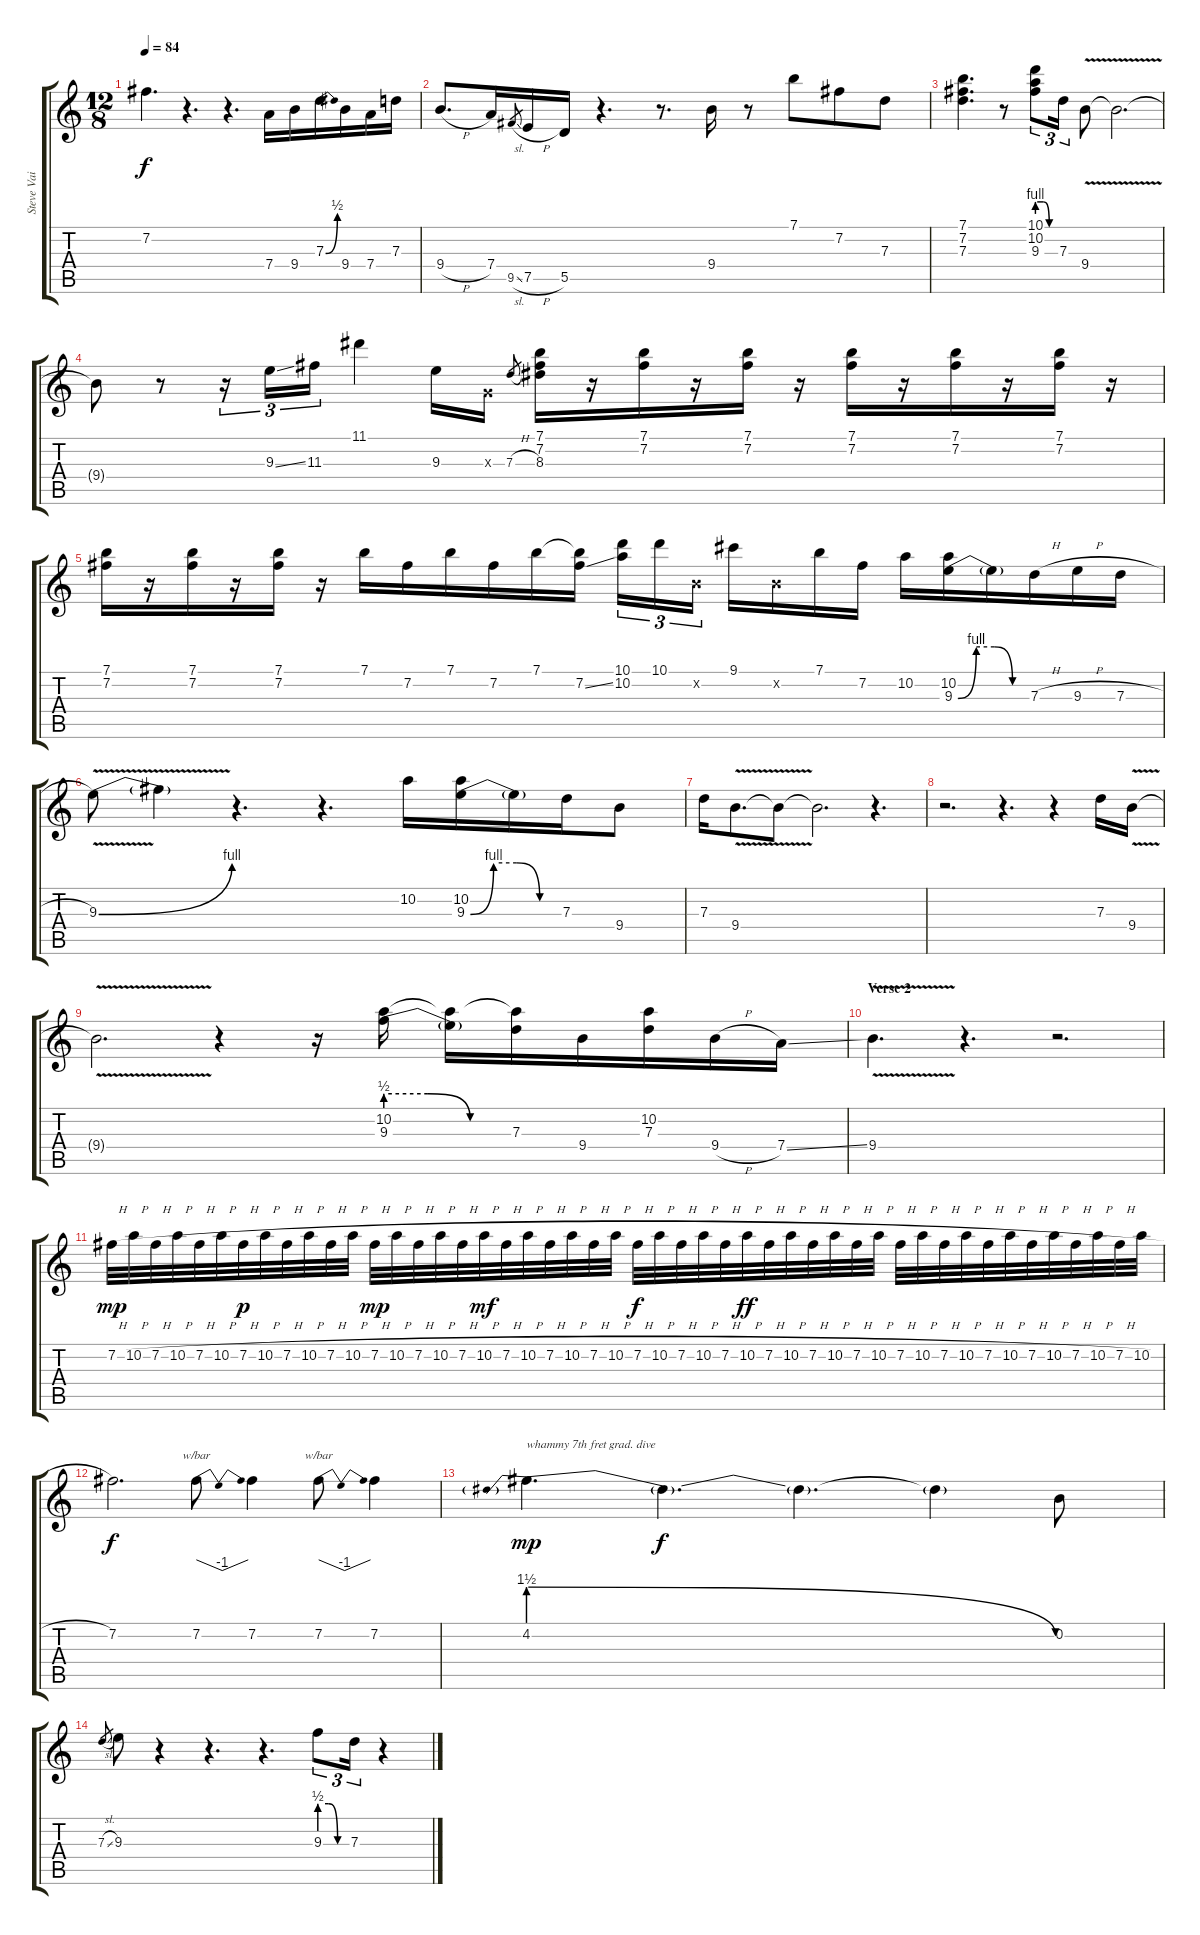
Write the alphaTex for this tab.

\track ("Steve Vai" "Steve Vai") {instrument distortionguitar}
\staff {score tabs}
\tuning (E4 B3 G3 D3 A2 E2) {hide}
\ts (12 8)
\tempo 84
\clef g2
\ks c
7.2{t}.4{d dy f} r.4{d} r.4{d} 7.4.16 9.4.16 7.3{be (bend 0 0 60 2)}.16 9.4.16 7.4.16 7.3.16 |
9.4{h}.8{d} 7.4.16 9.5{sl}.8{gr} 7.5{h}.16 5.5.16 r.4{d} r.8{d} 9.4.16 r.8 7.1.8 7.2.8 7.3.8 |
(7.1 7.2 7.3).4{d} r.8 (10.1 10.2 9.3{be (custom 0 4 20 4 40 0 60 0)}).8{tu (3 2)} 7.3.16{tu (3 2)} 9.4{v}.8 9.4{t}.2{d} |
9.4{t}.8 r.8 r.16{tu (3 2)} 9.3{ss}.16{tu (3 2)} 11.3.16{tu (3 2)} 11.1.4 9.3.16 0.3{x}.16 7.3{h}.8{gr} (7.1 7.2 8.3).16 r.16 (7.1 7.2).16 r.16 (7.1 7.2).16 r.16 (7.1 7.2).16 r.16 (7.1 7.2).16 r.16 (7.1 7.2).16 r.16 |
(7.1 7.2).16 r.16 (7.1 7.2).16 r.16 (7.1 7.2).16 r.16 7.1.16 7.2.16 7.1.16 7.2.16 7.1.16 (7.1{t} 7.2{ss}).16 (10.1 10.2).16{tu (3 2)} 10.1.16{tu (3 2)} 0.2{x}.16{tu (3 2)} 9.1.16 0.2{x}.16 7.1.16 7.2.16 10.2.16 (10.2 9.3{be (custom 0 0 15 4 30 4 45 0 60 0)}).16 9.3{t}.16 7.3{h}.16 9.3{h}.16 7.3{h}.16 |
9.3{be (bend 0 0 60 4) v}.8 9.3{t}.4 r.4{d} r.4{d} 10.2.16 (10.2 9.3{be (custom 0 0 15 4 30 4 45 0 60 0)}).16 9.3{t}.16 7.3.16 9.4.8 |
7.3.16 9.4{v}.8{d} 9.4{t}.8 9.4{t}.2{d} r.4{d} |
r.2{d} r.4{d} r.4 7.3.16 9.4{v}.16 |
9.4{t}.2{d} r.4 r.16 (10.2 9.3{be (custom 0 2 20 2 40 0 60 0)}).16 (10.2{t} 9.3{t}).16 (10.2{t} 7.3).16 9.4.16 (10.2 7.3).16 9.4{h}.16 7.4{ss}.16 |
\section ("" "Verse 2")
9.4{v}.4{d} r.4{d} r.2{d} |
7.2{h}.32{dy mp} 10.2{h}.32 7.2{h}.32 10.2{h}.32 7.2{h}.32 10.2{h}.32 7.2{h}.32{dy p} 10.2{h}.32 7.2{h}.32 10.2{h}.32 7.2{h}.32 10.2{h}.32 7.2{h}.32{dy mp} 10.2{h}.32 7.2{h}.32 10.2{h}.32 7.2{h}.32 10.2{h}.32{dy mf} 7.2{h}.32 10.2{h}.32 7.2{h}.32 10.2{h}.32 7.2{h}.32 10.2{h}.32 7.2{h}.32{dy f} 10.2{h}.32 7.2{h}.32 10.2{h}.32 7.2{h}.32 10.2{h}.32{dy ff} 7.2{h}.32 10.2{h}.32 7.2{h}.32 10.2{h}.32 7.2{h}.32 10.2{h}.32 7.2{h}.32 10.2{h}.32 7.2{h}.32 10.2{h}.32 7.2{h}.32 10.2{h}.32 7.2{h}.32 10.2{h}.32 7.2{h}.32 10.2{h}.32 7.2{h}.32 10.2{h}.32 |
7.2.2{d dy f} 7.2.8{tbe (dip default 0 0 30 -4 60 0)} 7.2.4 7.2.8{tbe (dip default 0 0 30 -4 60 0)} 7.2.4 |
4.2{be (prebendrelease 0 6 60 0)}.4{d txt "whammy 7th fret grad. dive" dy mp} 4.2{t}.4{d dy f} 4.2{t}.4{d} 4.2{t}.4 0.2.8 |
7.3{sl}.8{gr} 9.3.8 r.4 r.4{d} r.4{d} 9.3{be (custom 0 2 20 2 40 0 60 0)}.8{tu (3 2)} 7.3.16{tu (3 2)} r.4
